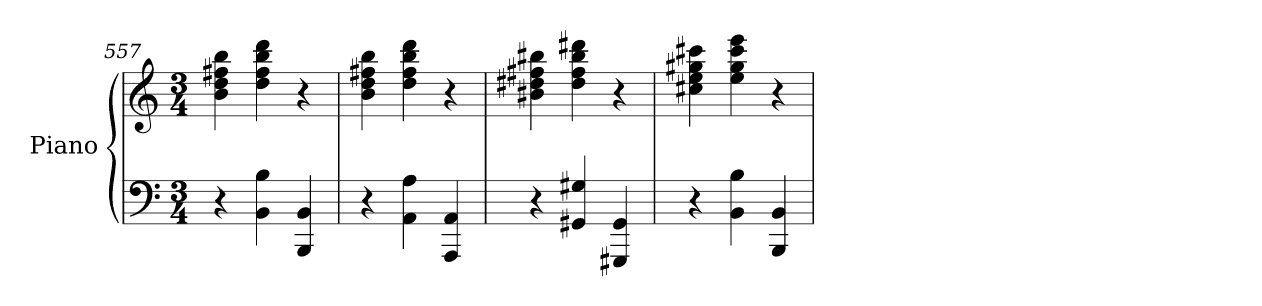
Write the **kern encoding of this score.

**kern	**kern
*part1	*part1
*staff2	*staff1
*I"Piano	*
*I'Pno.	*
*clefF4	*clefG2
*k[]	*k[]
*M3/4	*M3/4
=557	=557
4r	4b\ 4dd\ 4ff#X\ 4bb\
4BB\ 4B\	4dd\ 4ff#\ 4bb\ 4ddd\
4BBB/ 4BB/	4r
=558	=558
4r	4b\ 4dd\ 4ff#X\ 4bb\
4AA\ 4A\	4dd\ 4ff#\ 4bb\ 4ddd\
4AAA/ 4AA/	4r
=559	=559
4r	4b#X\ 4dd#X\ 4ff#X\ 4bb#X\
4GG#X/ 4G#X/	4dd#\ 4ff#\ 4bb#\ 4ddd#X\
4GGG#X/ 4GG#/	4r
=560	=560
4r	4cc#X\ 4ee\ 4gg#X\ 4ccc#X\
4BB\ 4B\	4ee\ 4gg#\ 4ccc#\ 4eee\
4BBB/ 4BB/	4r
=	=
*-	*-
